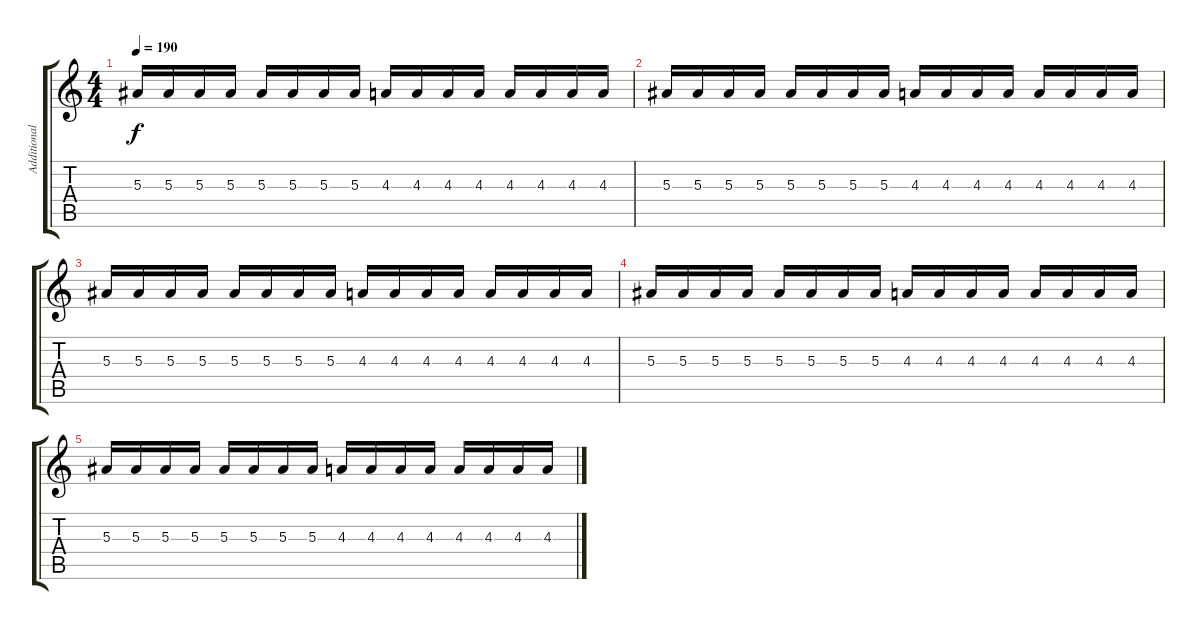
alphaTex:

\track ("Additional Guitar" "Additional") {instrument overdrivenguitar}
\staff {score tabs}
\tuning (D4 A3 F3 C3 G2 D2) {hide}
\ts (4 4)
\tempo 190
\clef g2
\ks c
5.3.16{dy f} 5.3.16 5.3.16 5.3.16 5.3.16 5.3.16 5.3.16 5.3.16 4.3.16 4.3.16 4.3.16 4.3.16 4.3.16 4.3.16 4.3.16 4.3.16 |
5.3.16 5.3.16 5.3.16 5.3.16 5.3.16 5.3.16 5.3.16 5.3.16 4.3.16 4.3.16 4.3.16 4.3.16 4.3.16 4.3.16 4.3.16 4.3.16 |
5.3.16 5.3.16 5.3.16 5.3.16 5.3.16 5.3.16 5.3.16 5.3.16 4.3.16 4.3.16 4.3.16 4.3.16 4.3.16 4.3.16 4.3.16 4.3.16 |
5.3.16 5.3.16 5.3.16 5.3.16 5.3.16 5.3.16 5.3.16 5.3.16 4.3.16 4.3.16 4.3.16 4.3.16 4.3.16 4.3.16 4.3.16 4.3.16 |
5.3.16 5.3.16 5.3.16 5.3.16 5.3.16 5.3.16 5.3.16 5.3.16 4.3.16 4.3.16 4.3.16 4.3.16 4.3.16 4.3.16 4.3.16 4.3.16
